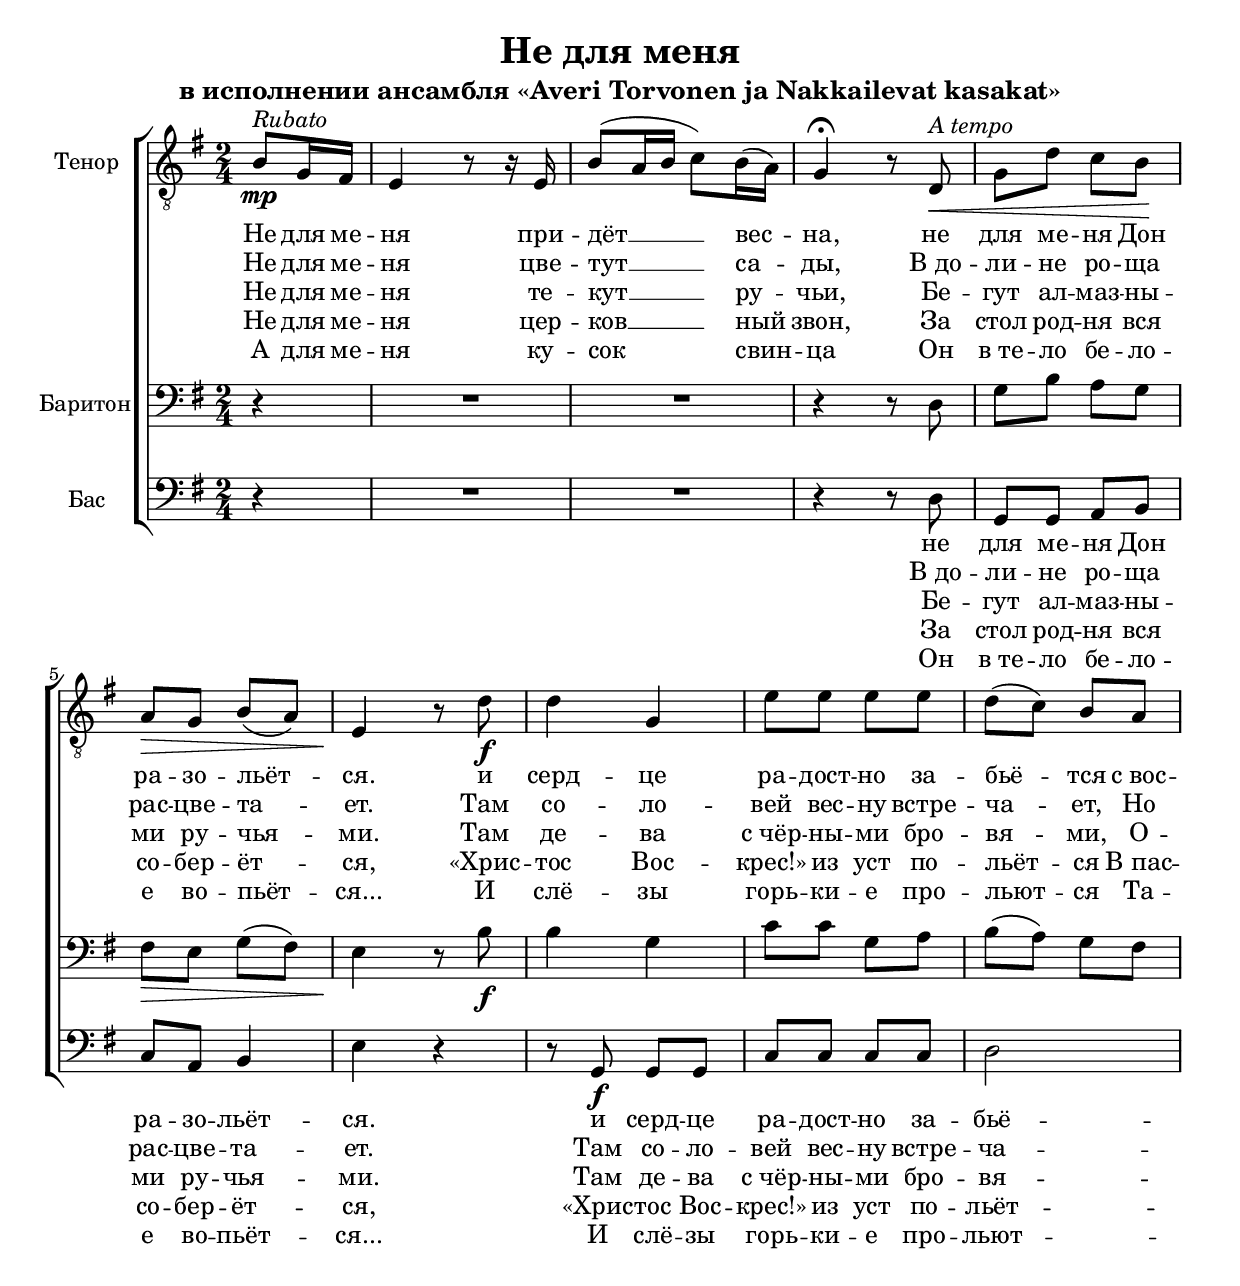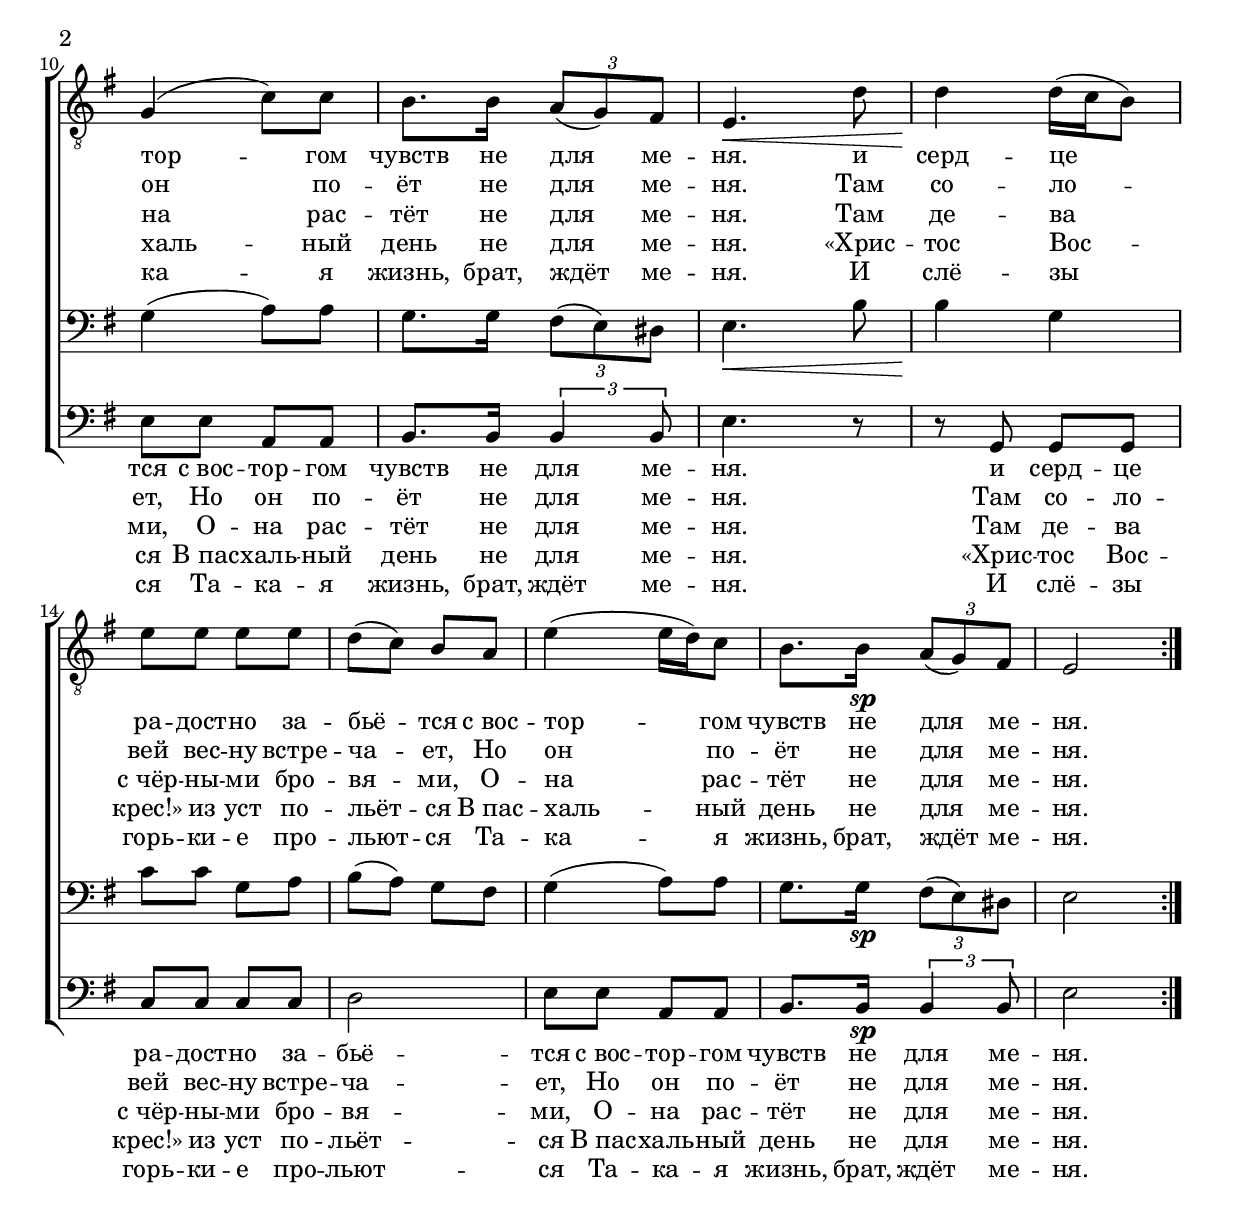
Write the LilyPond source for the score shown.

\version "2.12.3"

\header {
  title = "Не для меня"
  subtitle = "в исполнении ансамбля «Averi Torvonen ja Nakkailevat kasakat»"
%  composer = "Säveltäjä"
%  poet = "Sanoittaja"
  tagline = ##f
}

globals = { \key e \minor \time 2/4 }

tenor = \relative c' {
  \partial 4
  b8\mp^\markup {\italic Rubato }
  g16 fis16 | e4 r8 r16 e16 | b'8 ( a16 b16 c8) b16( a16) g4\fermata r8 % intro
  d\<^\markup {\italic "A tempo" } | g d' c b\! | a\> g b( a) | e4\! r8 % verse
  d'8\f|d4 g,4|e'8 e e e|d( c) b a g4( c8) c8|b8. b16 \times 2/3 {a8( g8) fis8}|e4.\< % chorus 
  d'8  |d4\! d16( c16 b8)|e8 e e e|d( c) b a e'4( e16 d16) c8|b8. b16\sp \times 2/3 {a8( g8) fis8}|e2 % chorus
}

barytone = \relative c {
  \partial 4 r4
  R2*2 r4 r8 d | g b a g | fis\> e g( fis) | e4\! r8 % verse
  b'8\f|b4 g4|c8 c g a|b( a) g fis|g4( a8) a8|g8. g16 \times 2/3 {fis8( e8) dis8}|e4.\< % chorus
  b'8|b4\! g4|c8 c g a|b( a) g fis|g4( a8) a8|g8. g16\sp \times 2/3 {fis8( e8) dis8}|e2 % chorus
}

bass = 	\relative c {
  \partial 4 r4
  R2*2 r4 r8 d8|g,8 g a b|c a b4|e4 r4 % verse
  r8 g,8\f g g|c8 c c c|d2|e8 e8 a,8 a8|b8. b16 \times 2/3 {b4 b8}|e4. r8 % chorus
  r8 g,8 g g|c8 c c c|d2|e8 e8 a,8 a8|b8. b16\sp \times 2/3 {b4 b8}|e2 % chorus
}

introOne = \lyricmode { Не для ме -- ня при -- дёт __ вес -- на, }
verseOne = \lyricmode { не для ме -- ня  Дон ра -- зо -- льёт -- ся. }
chorusOne = \lyricmode {
  и серд -- це ра -- дост -- но за -- бьё -- тся 
  с_вос -- тор -- гом чувств не для ме -- ня.
}

introTwo = \lyricmode { Не для ме -- ня цве -- тут __ са -- ды, }
verseTwo = \lyricmode { В_до -- ли -- не ро -- ща рас -- цве -- та -- ет. }
chorusTwo = \lyricmode { 
  Там со -- ло -- вей вес -- ну встре -- ча -- ет, 
  Но он по -- ёт не для ме -- ня.
}

introThree = \lyricmode { Не для ме -- ня те -- кут __ ру -- чьи, }
verseThree = \lyricmode { Бе -- гут ал -- маз -- ны -- ми ру -- чья -- ми. }
chorusThree = \lyricmode { 
  Там де -- ва с_чёр -- ны -- ми бро -- вя -- ми,
  О -- на рас -- тёт не для ме -- ня.
}

introFour = \lyricmode { Не для ме -- ня цер -- ков __ ный звон, }
verseFour = \lyricmode { За стол род -- ня вся со -- бер -- ёт -- ся, }
chorusFour = \lyricmode { 
  «Хрис -- тос Вос -- крес!» из уст по -- льёт -- ся
  В_пас -- халь -- ный день не для ме -- ня.
}

introFive = \lyricmode { А для ме -- ня ку -- сок свин -- ца }
verseFive = \lyricmode { Он в_те -- ло бе -- ло -- е во -- пьёт -- ся... }
chorusFive = \lyricmode {
  И слё -- зы горь -- ки -- е про -- льют -- ся 
  Та -- ка -- я жизнь, брат, ждёт ме -- ня.
}


\score {
  \new ChoirStaff <<
    \new Staff << 
      \set Staff.instrumentName = "Тенор"
      \set Staff.midiInstrument = "choir aahs"
      \new Voice = "Tenor" { \clef "treble_8" \globals \repeat volta 5 \tenor }
      \new Lyrics \lyricsto "Tenor" {	\introOne \verseOne \chorusOne \chorusOne}
      \new Lyrics \lyricsto "Tenor" {	\introTwo \verseTwo \chorusTwo \chorusTwo}
      \new Lyrics \lyricsto "Tenor" {	\introThree \verseThree \chorusThree \chorusThree}
      \new Lyrics \lyricsto "Tenor" {	\introFour \verseFour \chorusFour \chorusFour}
      \new Lyrics \lyricsto "Tenor" {	\introFive \verseFive \chorusFive \chorusFive}
    >>
    \new Staff << 
      \set Staff.instrumentName = "Баритон"
      \set Staff.midiInstrument = "choir aahs"
      \new Voice = "Barytone" { \clef bass \globals \barytone }
    >>
    \new Staff << 
      \set Staff.instrumentName = "Бас"
      \set Staff.midiInstrument = "choir aahs"
      \new Voice = "Bass" { \clef bass \globals \bass }
      \new Lyrics \lyricsto "Bass" {  \verseOne \chorusOne \chorusOne }
      \new Lyrics \lyricsto "Bass" {  \verseTwo \chorusTwo \chorusTwo }
      \new Lyrics \lyricsto "Bass" {  \verseThree \chorusThree \chorusThree }
      \new Lyrics \lyricsto "Bass" {  \verseFour \chorusFour \chorusFour }
      \new Lyrics \lyricsto "Bass" {  \verseFive \chorusFive \chorusFive }
    >> 
  >>
  \midi {}
  \layout {}
} 

\paper {
  ragged-bottom = ##t
}
